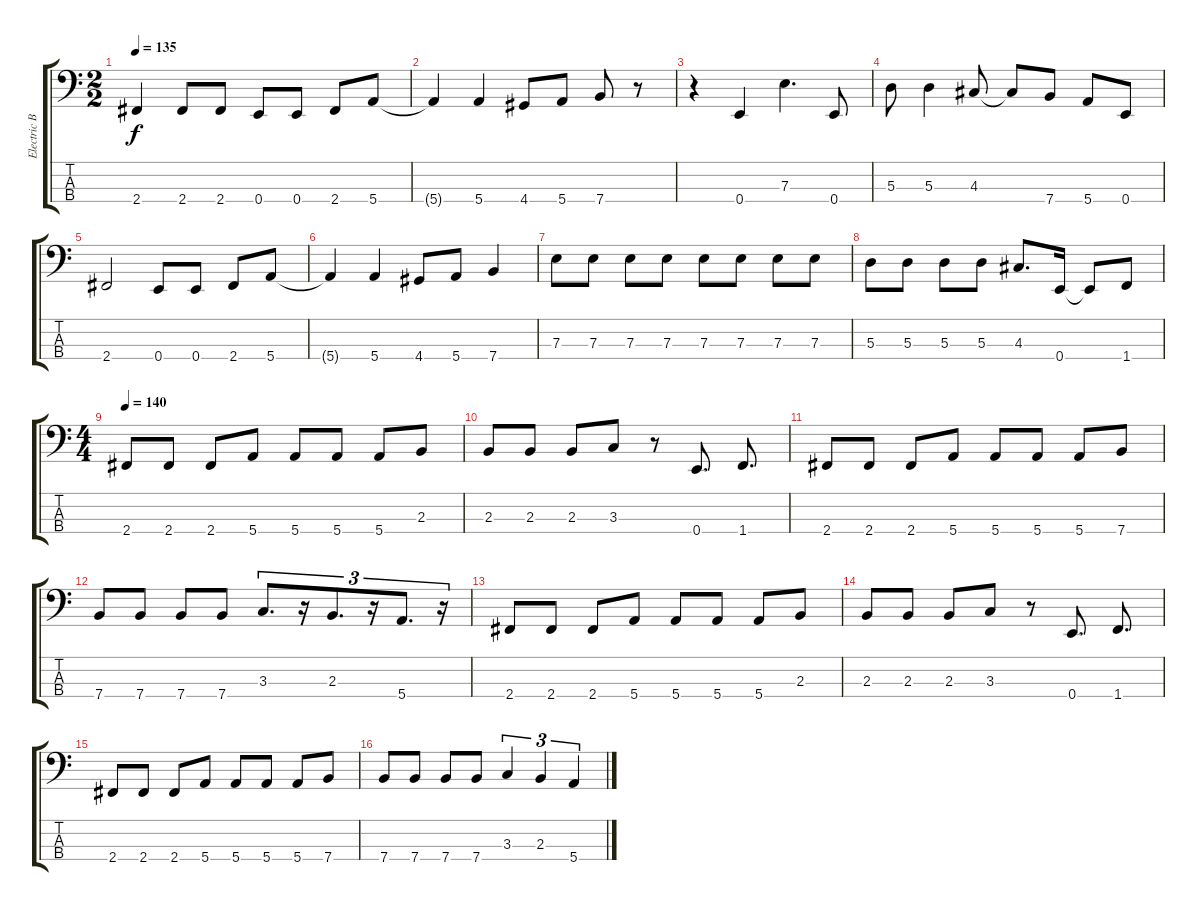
\track ("Electric Bass" "Electric B") {instrument electricbasspick}
\staff {score tabs}
\tuning (G2 D2 A1 E1) {hide}
\ts (2 2)
\tempo 135
\clef f4
\ks c
2.4.4{dy f} 2.4.8 2.4.8 0.4.8 0.4.8 2.4.8 5.4.8 |
5.4{t}.4 5.4.4 4.4.8 5.4.8 7.4.8 r.8 |
r.4 0.4.4 7.3.4{d} 0.4.8 |
5.3.8 5.3.4 4.3.8 4.3{t}.8 7.4.8 5.4.8 0.4.8 |
2.4.2 0.4.8 0.4.8 2.4.8 5.4.8 |
5.4{t}.4 5.4.4 4.4.8 5.4.8 7.4.4 |
7.3.8 7.3.8 7.3.8 7.3.8 7.3.8 7.3.8 7.3.8 7.3.8 |
5.3.8 5.3.8 5.3.8 5.3.8 4.3.8{d} 0.4.16 0.4{t}.8 1.4.8 |
\ts (4 4)
\tempo 140
2.4.8 2.4.8 2.4.8 5.4.8 5.4.8 5.4.8 5.4.8 2.3.8 |
2.3.8 2.3.8 2.3.8 3.3.8 r.8 0.4.8{d} 1.4.8{d} |
2.4.8 2.4.8 2.4.8 5.4.8 5.4.8 5.4.8 5.4.8 7.4.8 |
7.4.8 7.4.8 7.4.8 7.4.8 3.3.8{d tu (3 2)} r.16{tu (3 2)} 2.3.8{d tu (3 2)} r.16{tu (3 2)} 5.4.8{d tu (3 2)} r.16{tu (3 2)} |
2.4.8 2.4.8 2.4.8 5.4.8 5.4.8 5.4.8 5.4.8 2.3.8 |
2.3.8 2.3.8 2.3.8 3.3.8 r.8 0.4.8{d} 1.4.8{d} |
2.4.8 2.4.8 2.4.8 5.4.8 5.4.8 5.4.8 5.4.8 7.4.8 |
7.4.8 7.4.8 7.4.8 7.4.8 3.3.4{tu (3 2)} 2.3.4{tu (3 2)} 5.4.4{tu (3 2)}
